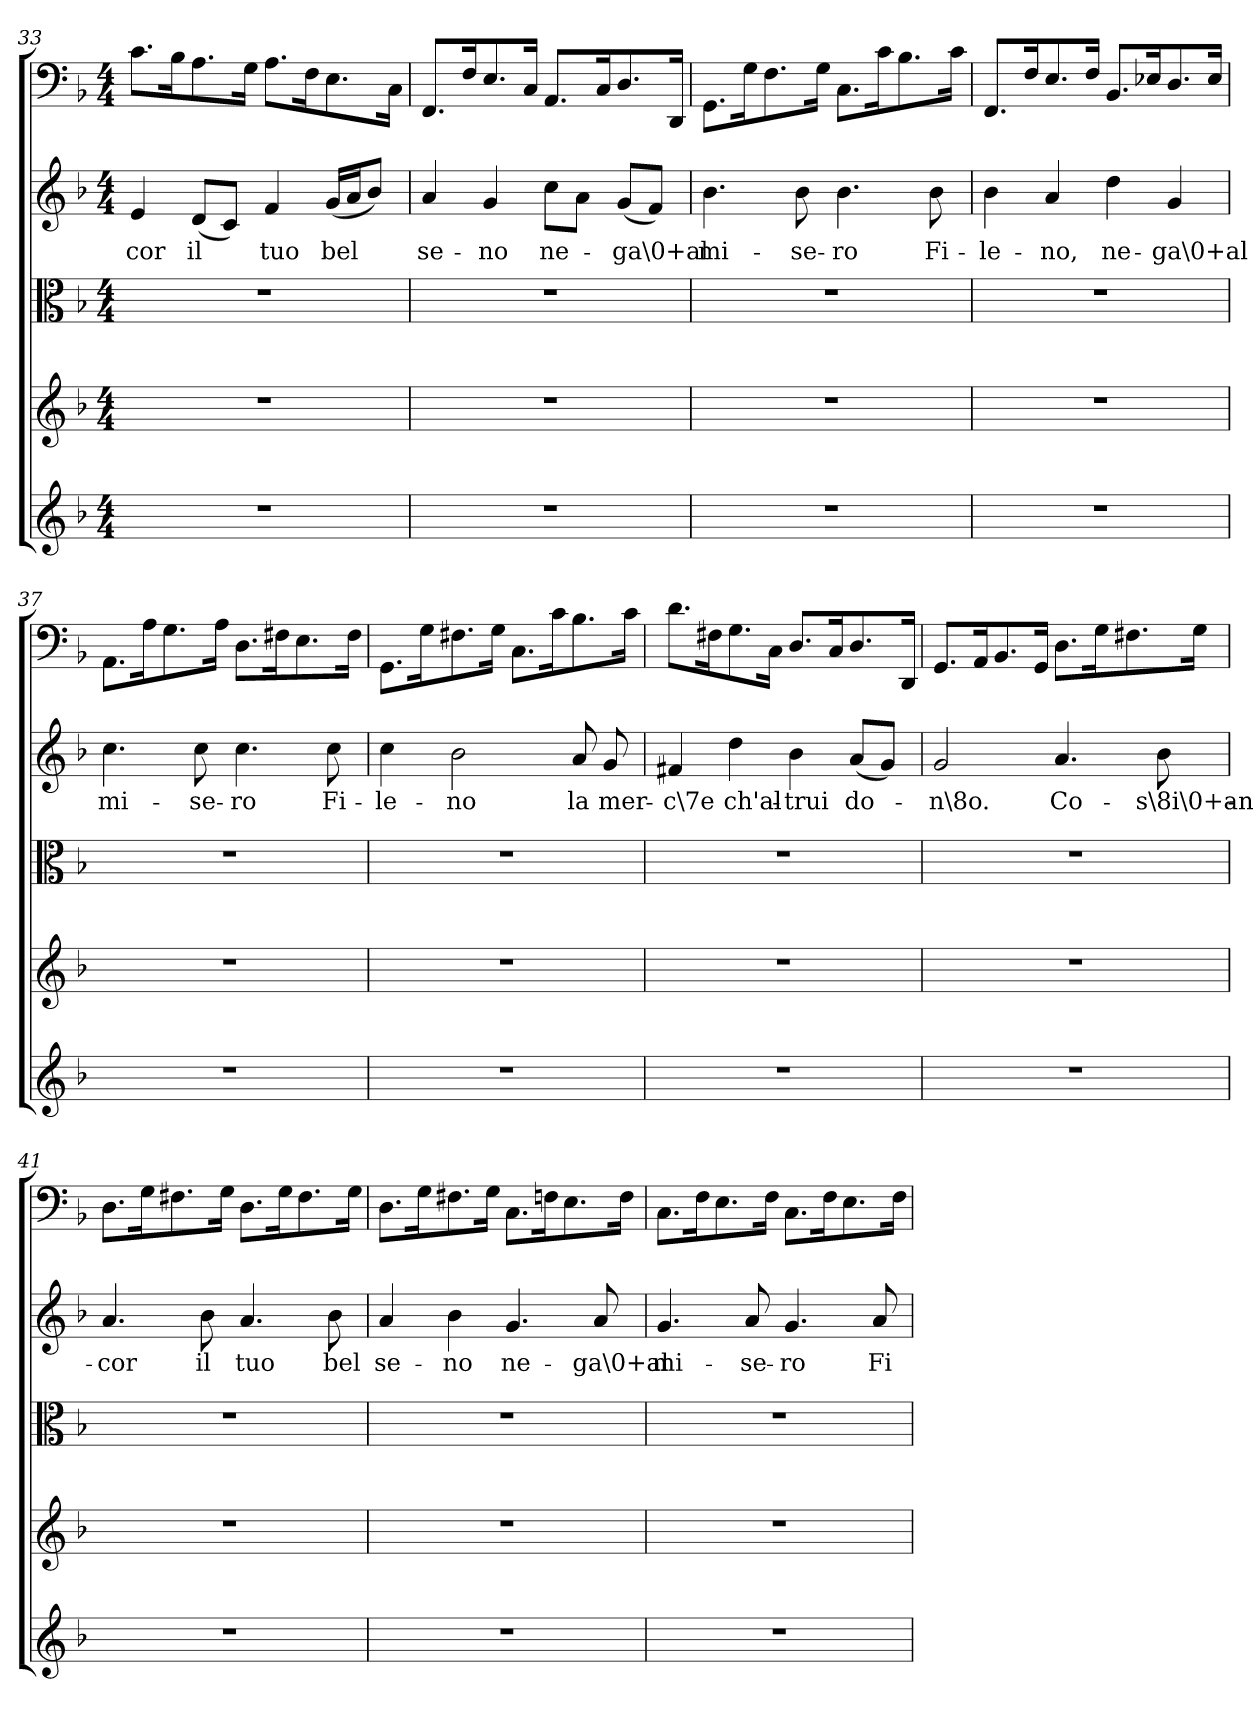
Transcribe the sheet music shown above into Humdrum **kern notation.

**kern	**kern	**kern	**kern	**text	**kern
*part5	*part4	*part3	*part2	*part2	*part1
*staff5	*staff4	*staff3	*staff2	*staff2	*staff1
*clefG2	*clefG2	*clefC3	*clefG2	*	*clefF4
*k[b-]	*k[b-]	*k[b-]	*k[b-]	*	*k[b-]
*d:	*d:	*d:	*d:	*	*d:
*M4/4	*M4/4	*M4/4	*M4/4	*	*M4/4
=33	=33	=33	=33	=33	=33
1r	1r	1r	4e/	-cor	8.c\L
.	.	.	.	.	16B-\K
.	.	.	(8d/L	il	8.A\
.	.	.	8c/J)	.	.
.	.	.	.	.	16G\Jk
.	.	.	4f/	tuo	8.A\L
.	.	.	.	.	16F\K
.	.	.	(16g/LL	bel	8.E\
.	.	.	16a/J	.	.
.	.	.	8b-/J)	.	.
.	.	.	.	.	16C\Jk
=34	=34	=34	=34	=34	=34
1r	1r	1r	4a/	se-	8.FF/L
.	.	.	.	.	16F/K
.	.	.	4g/	-no	8.E/
.	.	.	.	.	16C/Jk
.	.	.	8cc\L	ne-	8.AA/L
.	.	.	8a\J	.	.
.	.	.	.	.	16C/K
.	.	.	(8g/L	-ga\0+al	8.D/
.	.	.	8f/J)	.	.
.	.	.	.	.	16DD/Jk
=35	=35	=35	=35	=35	=35
1r	1r	1r	4.b-\	mi-	8.GG\L
.	.	.	.	.	16G\K
.	.	.	.	.	8.F\
.	.	.	8b-\	-se-	.
.	.	.	.	.	16G\Jk
.	.	.	4.b-\	-ro	8.C\L
.	.	.	.	.	16c\K
.	.	.	.	.	8.B-\
.	.	.	8b-\	Fi-	.
.	.	.	.	.	16c\Jk
=36	=36	=36	=36	=36	=36
1r	1r	1r	4b-\	-le-	8.FF/L
.	.	.	.	.	16F/K
.	.	.	4a/	-no,	8.E/
.	.	.	.	.	16F/Jk
.	.	.	4dd\	ne-	8.BB-/L
.	.	.	.	.	16E-X/K
.	.	.	4g/	-ga\0+al	8.D/
.	.	.	.	.	16E-/Jk
=37	=37	=37	=37	=37	=37
1r	1r	1r	4.cc\	mi-	8.AA\L
.	.	.	.	.	16A\K
.	.	.	.	.	8.G\
.	.	.	8cc\	-se-	.
.	.	.	.	.	16A\Jk
.	.	.	4.cc\	-ro	8.D\L
.	.	.	.	.	16F#X\K
.	.	.	.	.	8.E\
.	.	.	8cc\	Fi-	.
.	.	.	.	.	16F#\Jk
=38	=38	=38	=38	=38	=38
1r	1r	1r	4cc\	-le-	8.GG\L
.	.	.	.	.	16G\K
.	.	.	2b-\	-no	8.F#X\
.	.	.	.	.	16G\Jk
.	.	.	.	.	8.C\L
.	.	.	.	.	16c\K
.	.	.	8a/	la	8.B-\
.	.	.	8g/	mer-	.
.	.	.	.	.	16c\Jk
=39	=39	=39	=39	=39	=39
1r	1r	1r	4f#X/	-c\7e	8.d\L
.	.	.	.	.	16F#X\K
.	.	.	4dd\	ch'al-	8.G\
.	.	.	.	.	16C\Jk
.	.	.	4b-\	-trui	8.D/L
.	.	.	.	.	16C/K
.	.	.	(8a/L	do-	8.D/
.	.	.	8g/J)	.	.
.	.	.	.	.	16DD/Jk
=40	=40	=40	=40	=40	=40
1r	1r	1r	2g/	-n\8o.	8.GG/L
.	.	.	.	.	16AA/K
.	.	.	.	.	8.BB-/
.	.	.	.	.	16GG/Jk
.	.	.	4.a/	Co-	8.D\L
.	.	.	.	.	16G\K
.	.	.	.	.	8.F#X\
.	.	.	8b-\	-s\8i\0+an-	.
.	.	.	.	.	16G\Jk
=41	=41	=41	=41	=41	=41
1r	1r	1r	4.a/	-cor	8.D\L
.	.	.	.	.	16G\K
.	.	.	.	.	8.F#X\
.	.	.	8b-\	il	.
.	.	.	.	.	16G\Jk
.	.	.	4.a/	tuo	8.D\L
.	.	.	.	.	16G\K
.	.	.	.	.	8.F#\
.	.	.	8b-\	bel	.
.	.	.	.	.	16G\Jk
=42	=42	=42	=42	=42	=42
1r	1r	1r	4a/	se-	8.D\L
.	.	.	.	.	16G\K
.	.	.	4b-\	-no	8.F#X\
.	.	.	.	.	16G\Jk
.	.	.	4.g/	ne-	8.C\L
.	.	.	.	.	16Fn\K
.	.	.	.	.	8.E\
.	.	.	8a/	-ga\0+al	.
.	.	.	.	.	16F\Jk
=43	=43	=43	=43	=43	=43
1r	1r	1r	4.g/	mi-	8.C\L
.	.	.	.	.	16F\K
.	.	.	.	.	8.E\
.	.	.	8a/	-se-	.
.	.	.	.	.	16F\Jk
.	.	.	4.g/	-ro	8.C\L
.	.	.	.	.	16F\K
.	.	.	.	.	8.E\
.	.	.	8a/	Fi-	.
.	.	.	.	.	16F\Jk
=	=	=	=	=	=
*-	*-	*-	*-	*-	*-
